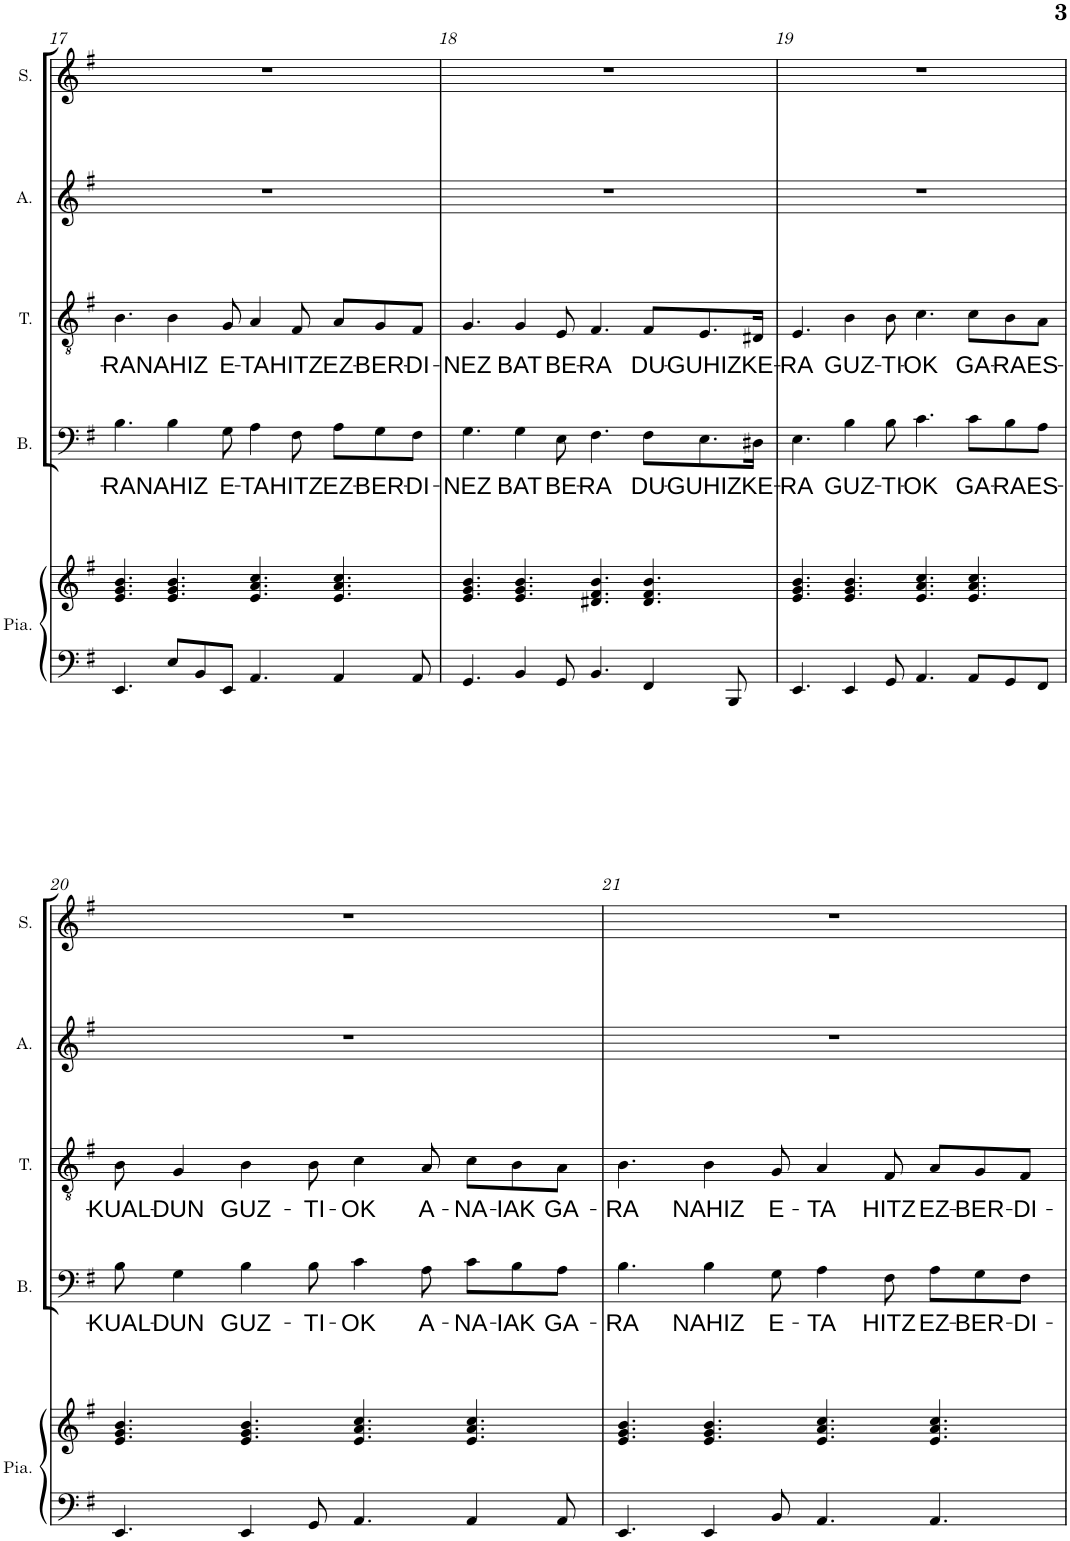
**kern	**kern	**kern	**text	**kern	**text	**kern	**kern
*part5	*part5	*part4	*part4	*part3	*part3	*part2	*part1
*staff6	*staff5	*staff4	*staff4	*staff3	*staff3	*staff2	*staff1
*I"Piano	*	*I"Basse	*	*I"Tenor	*	*I"Alto	*I"Soprano
*I'Pia.	*	*I'B.	*	*I'T.	*	*I'A.	*I'S.
!!LO:PB:g=z
*clefF4	*clefG2	*clefF4	*	*clefGv2	*	*clefG2	*clefG2
*k[f#]	*k[f#]	*k[f#]	*	*k[f#]	*	*k[f#]	*k[f#]
*M12/8	*M12/8	*M12/8	*	*M12/8	*	*M12/8	*M12/8
=17	=17	=17	=17	=17	=17	=17	=17
!	!	!	!LO:LY:b	!	!LO:LY:b	!	!
4.EE/	4.e/ 4.g/ 4.b/	4.B\	-RA	4.B\	-RA	1.r	1.r
!	!	!	!LO:LY:b	!	!LO:LY:b	!	!
8E/L	4.e/ 4.g/ 4.b/	4B\	NAHIZ	4B\	NAHIZ	.	.
8BB/	.	.	.	.	.	.	.
!	!	!	!LO:LY:b	!	!LO:LY:b	!	!
8EE/J	.	8G\	E-	8G/	E-	.	.
!	!	!	!LO:LY:b	!	!LO:LY:b	!	!
4.AA/	4.e/ 4.a/ 4.cc/	4A\	-TA	4A/	-TA	.	.
!	!	!	!LO:LY:b	!	!LO:LY:b	!	!
.	.	8F#\	HITZ	8F#/	HITZ	.	.
!	!	!	!LO:LY:b	!	!LO:LY:b	!	!
4AA/	4.e/ 4.a/ 4.cc/	8A\L	EZ-	8A/L	EZ-	.	.
!	!	!	!LO:LY:b	!	!LO:LY:b	!	!
.	.	8G\	-BER-	8G/	-BER-	.	.
!	!	!	!LO:LY:b	!	!LO:LY:b	!	!
8AA/	.	8F#\J	-DI-	8F#/J	-DI-	.	.
=18	=18	=18	=18	=18	=18	=18	=18
!	!	!	!LO:LY:b	!	!LO:LY:b	!	!
4.GG/	4.e/ 4.g/ 4.b/	4.G\	-NEZ	4.G/	-NEZ	1.r	1.r
!	!	!	!LO:LY:b	!	!LO:LY:b	!	!
4BB/	4.e/ 4.g/ 4.b/	4G\	BAT	4G/	BAT	.	.
!	!	!	!LO:LY:b	!	!LO:LY:b	!	!
8GG/	.	8E\	BE-	8E/	BE-	.	.
!	!	!	!LO:LY:b	!	!LO:LY:b	!	!
4.BB/	4.d#X/ 4.f#/ 4.b/	4.F#\	-RA	4.F#/	-RA	.	.
!	!	!	!LO:LY:b	!	!LO:LY:b	!	!
4FF#/	4.d#/ 4.f#/ 4.b/	8F#\L	DU-	8F#/L	DU-	.	.
!	!	!	!LO:LY:b	!	!LO:LY:b	!	!
.	.	8.E\	-GUHIZ	8.E/	-GUHIZ	.	.
8BBB/	.	.	.	.	.	.	.
!	!	!	!LO:LY:b	!	!LO:LY:b	!	!
.	.	16D#X\Jk	KE-	16D#X/Jk	KE-	.	.
=19	=19	=19	=19	=19	=19	=19	=19
!	!	!	!LO:LY:b	!	!LO:LY:b	!	!
4.EE/	4.e/ 4.g/ 4.b/	4.E\	-RA	4.E/	-RA	1.r	1.r
!	!	!	!LO:LY:b	!	!LO:LY:b	!	!
4EE/	4.e/ 4.g/ 4.b/	4B\	GUZ-	4B\	GUZ-	.	.
!	!	!	!LO:LY:b	!	!LO:LY:b	!	!
8GG/	.	8B\	-TI-	8B\	-TI-	.	.
!	!	!	!LO:LY:b	!	!LO:LY:b	!	!
4.AA/	4.e/ 4.a/ 4.cc/	4.c\	-OK	4.c\	-OK	.	.
!	!	!	!LO:LY:b	!	!LO:LY:b	!	!
8AA/L	4.e/ 4.a/ 4.cc/	8c\L	GA-	8c\L	GA-	.	.
!	!	!	!LO:LY:b	!	!LO:LY:b	!	!
8GG/	.	8B\	-RA	8B\	-RA	.	.
!	!	!	!LO:LY:b	!	!LO:LY:b	!	!
8FF#/J	.	8A\J	ES-	8A\J	ES-	.	.
!!LO:LB:g=z
=20	=20	=20	=20	=20	=20	=20	=20
!	!	!	!LO:LY:b	!	!LO:LY:b	!	!
4.EE/	4.e/ 4.g/ 4.b/	8B\	-KUAL-	8B\	-KUAL-	1.r	1.r
!	!	!	!LO:LY:b	!	!LO:LY:b	!	!
.	.	4G\	-DUN	4G/	-DUN	.	.
!	!	!	!LO:LY:b	!	!LO:LY:b	!	!
4EE/	4.e/ 4.g/ 4.b/	4B\	GUZ-	4B\	GUZ-	.	.
!	!	!	!LO:LY:b	!	!LO:LY:b	!	!
8GG/	.	8B\	-TI-	8B\	-TI-	.	.
!	!	!	!LO:LY:b	!	!LO:LY:b	!	!
4.AA/	4.e/ 4.a/ 4.cc/	4c\	-OK	4c\	-OK	.	.
!	!	!	!LO:LY:b	!	!LO:LY:b	!	!
.	.	8A\	A-	8A/	A-	.	.
!	!	!	!LO:LY:b	!	!LO:LY:b	!	!
4AA/	4.e/ 4.a/ 4.cc/	8c\L	-NA-	8c\L	-NA-	.	.
!	!	!	!LO:LY:b	!	!LO:LY:b	!	!
.	.	8B\	-IAK	8B\	-IAK	.	.
!	!	!	!LO:LY:b	!	!LO:LY:b	!	!
8AA/	.	8A\J	GA-	8A\J	GA-	.	.
=21	=21	=21	=21	=21	=21	=21	=21
!	!	!	!LO:LY:b	!	!LO:LY:b	!	!
4.EE/	4.e/ 4.g/ 4.b/	4.B\	-RA	4.B\	-RA	1.r	1.r
!	!	!	!LO:LY:b	!	!LO:LY:b	!	!
4EE/	4.e/ 4.g/ 4.b/	4B\	NAHIZ	4B\	NAHIZ	.	.
!	!	!	!LO:LY:b	!	!LO:LY:b	!	!
8BB/	.	8G\	E-	8G/	E-	.	.
!	!	!	!LO:LY:b	!	!LO:LY:b	!	!
4.AA/	4.e/ 4.a/ 4.cc/	4A\	-TA	4A/	-TA	.	.
!	!	!	!LO:LY:b	!	!LO:LY:b	!	!
.	.	8F#\	HITZ	8F#/	HITZ	.	.
!	!	!	!LO:LY:b	!	!LO:LY:b	!	!
4.AA/	4.e/ 4.a/ 4.cc/	8A\L	EZ-	8A/L	EZ-	.	.
!	!	!	!LO:LY:b	!	!LO:LY:b	!	!
.	.	8G\	-BER-	8G/	-BER-	.	.
!	!	!	!LO:LY:b	!	!LO:LY:b	!	!
.	.	8F#\J	-DI-	8F#/J	-DI-	.	.
=	=	=	=	=	=	=	=
*-	*-	*-	*-	*-	*-	*-	*-
